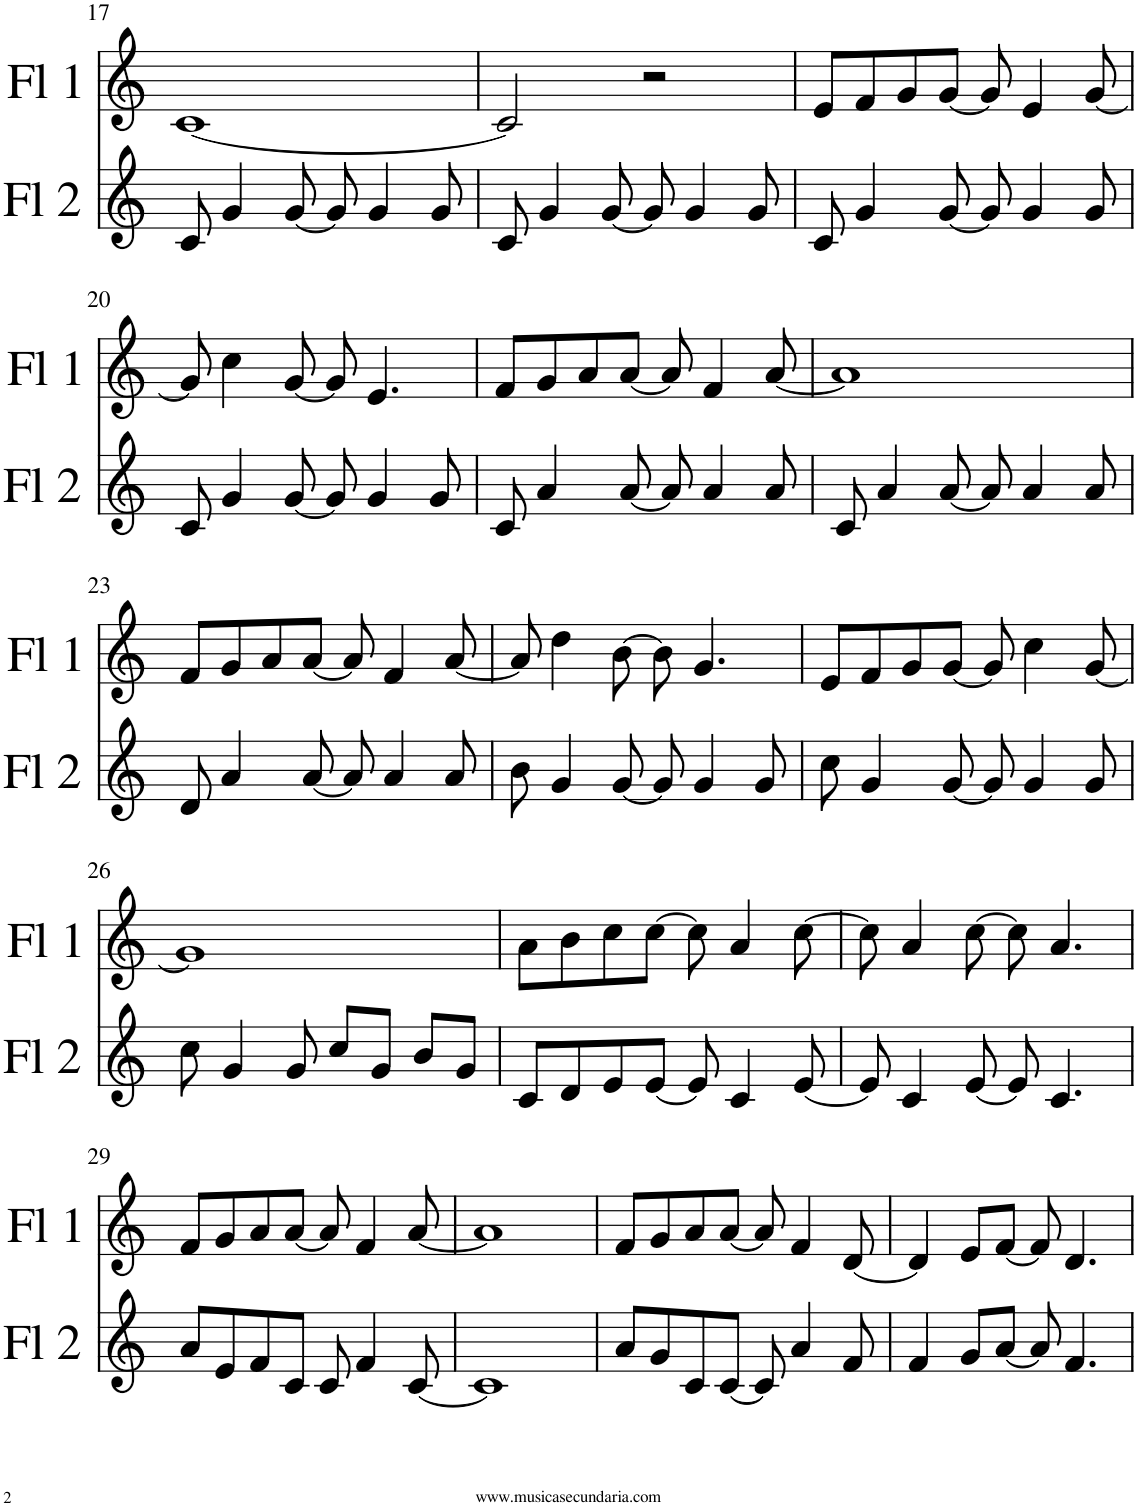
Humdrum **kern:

**kern	**kern
*part2	*part1
*staff2	*staff1
*I"Flauta 2	*I"Flauta 1
*I'Fl 2	*I'Fl 1
!!LO:PB:g=z
*clefG2	*clefG2
*k[]	*k[]
=17	=17
8c/	[1c
4g/	.
[8g/	.
8g/]	.
4g/	.
8g/	.
=18	=18
8c/	2c/]
4g/	.
[8g/	.
8g/]	2r
4g/	.
8g/	.
=19	=19
8c/	8e/L
4g/	8f/
.	8g/
[8g/	[8g/J
8g/]	8g/]
4g/	4e/
8g/	[8g/
!!LO:LB:g=z
=20	=20
8c/	8g/]
4g/	4cc\
[8g/	[8g/
8g/]	8g/]
4g/	4.e/
8g/	.
=21	=21
8c/	8f/L
4a/	8g/
.	8a/
[8a/	[8a/J
8a/]	8a/]
4a/	4f/
8a/	[8a/
=22	=22
8c/	1a]
4a/	.
[8a/	.
8a/]	.
4a/	.
8a/	.
!!LO:LB:g=z
=23	=23
8d/	8f/L
4a/	8g/
.	8a/
[8a/	[8a/J
8a/]	8a/]
4a/	4f/
8a/	[8a/
=24	=24
8b\	8a/]
4g/	4dd\
[8g/	[8b\
8g/]	8b\]
4g/	4.g/
8g/	.
=25	=25
8cc\	8e/L
4g/	8f/
.	8g/
[8g/	[8g/J
8g/]	8g/]
4g/	4cc\
8g/	[8g/
!!LO:LB:g=z
=26	=26
8cc\	1g]
4g/	.
8g/	.
8cc/L	.
8g/J	.
8b/L	.
8g/J	.
=27	=27
8c/L	8a\L
8d/	8b\
8e/	8cc\
[8e/J	[8cc\J
8e/]	8cc\]
4c/	4a/
[8e/	[8cc\
=28	=28
8e/]	8cc\]
4c/	4a/
[8e/	[8cc\
8e/]	8cc\]
4.c/	4.a/
!!LO:LB:g=z
=29	=29
8a/L	8f/L
8e/	8g/
8f/	8a/
8c/J	[8a/J
8c/	8a/]
4f/	4f/
[8c/	[8a/
=30	=30
1c]	1a]
=31	=31
8a/L	8f/L
8g/	8g/
8c/	8a/
[8c/J	[8a/J
8c/]	8a/]
4a/	4f/
8f/	[8d/
=32	=32
4f/	4d/]
8g/L	8e/L
[8a/J	[8f/J
8a/]	8f/]
4.f/	4.d/
=	=
*-	*-
